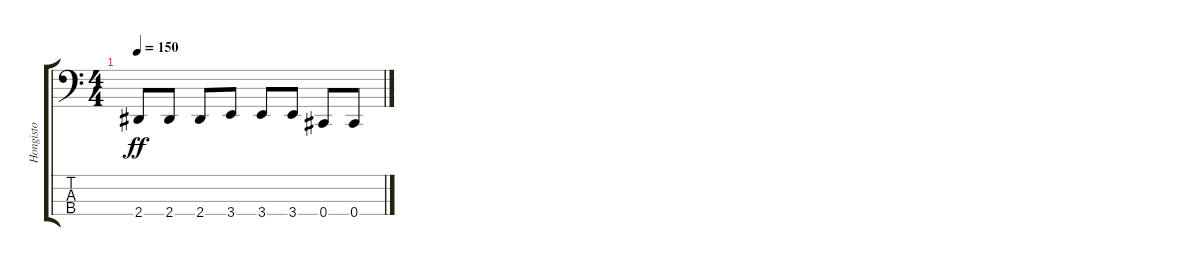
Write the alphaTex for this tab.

\track ("Hongisto" "Hongisto") {instrument electricbassfinger}
\staff {score tabs}
\tuning (Gb2 Db2 Ab1 Db1) {hide}
\ts (4 4)
\tempo 150
\clef f4
\ks c
2.4.8{dy ff} 2.4.8 2.4.8 3.4.8 3.4.8 3.4.8 0.4.8 0.4.8
